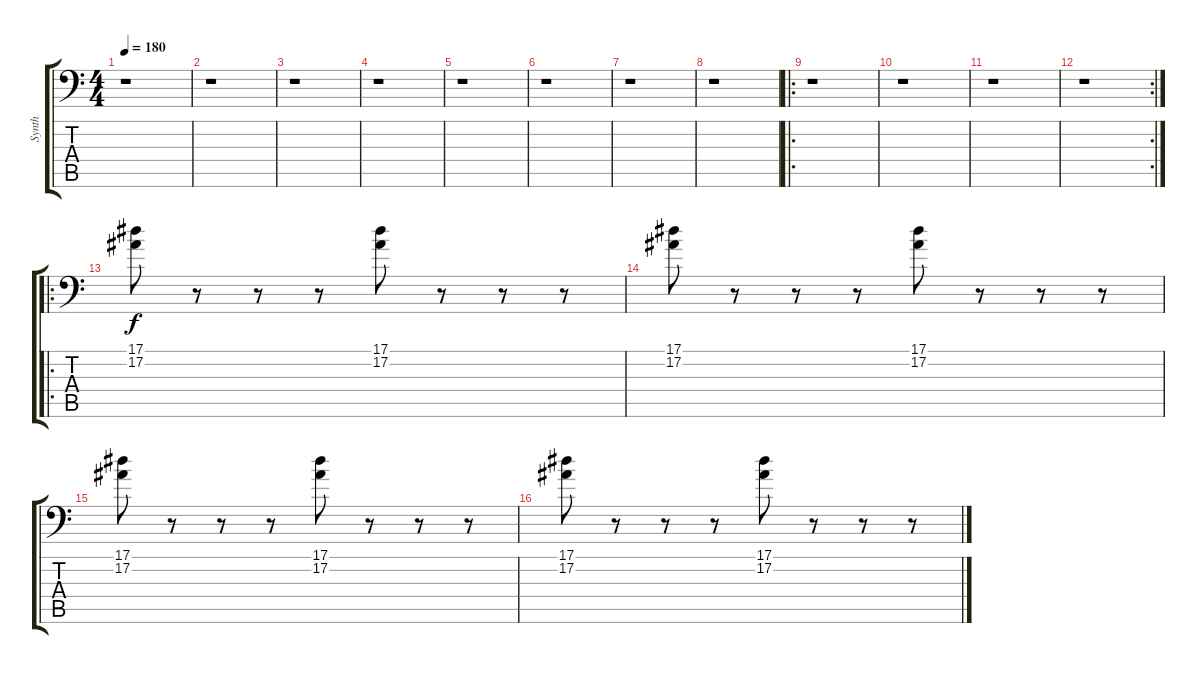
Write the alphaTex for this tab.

\track ("Synth" "Synth") {instrument synthstrings2}
\staff {score tabs}
\tuning (Bb3 F3 Db3 Ab2 Eb2 Bb1) {hide}
\ts (4 4)
\tempo 180
\clef f4
\ks c
r.1{dy f} |
r.1 |
r.1 |
r.1 |
r.1 |
r.1 |
r.1 |
r.1 |
\ro
r.1 |
r.1 |
r.1 |
\rc 2
r.1 |
\ro
(17.1 17.2).8 r.8 r.8 r.8 (17.1 17.2).8 r.8 r.8 r.8 |
(17.1 17.2).8 r.8 r.8 r.8 (17.1 17.2).8 r.8 r.8 r.8 |
(17.1 17.2).8 r.8 r.8 r.8 (17.1 17.2).8 r.8 r.8 r.8 |
(17.1 17.2).8 r.8 r.8 r.8 (17.1 17.2).8 r.8 r.8 r.8
